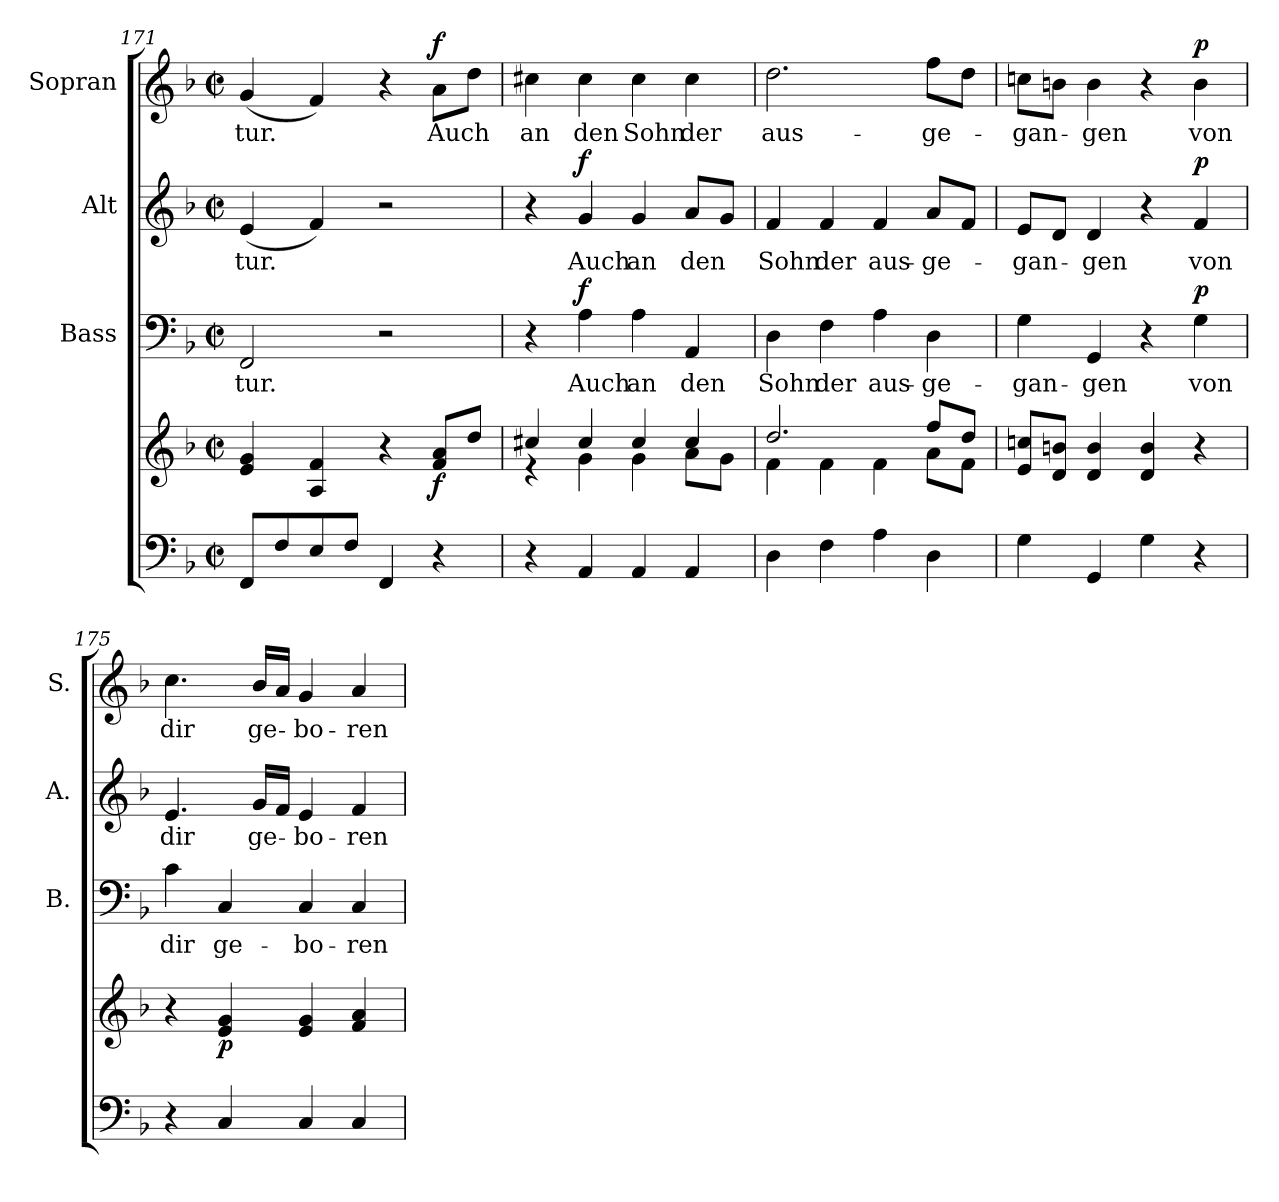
**kern	**kern	**dynam	**kern	**text	**dynam	**kern	**text	**dynam	**kern	**text	**dynam
*part4	*part4	*part4	*part3	*part3	*part3	*part2	*part2	*part2	*part1	*part1	*part1
*staff5	*staff4	*staff4/5	*staff3	*staff3	*staff3	*staff2	*staff2	*staff2	*staff1	*staff1	*staff1
*	*	*	*I"Bass	*	*	*I"Alt	*	*	*I"Sopran	*	*
*	*	*	*I'B.	*	*	*I'A.	*	*	*I'S.	*	*
!!LO:LB:g=z
*clefF4	*clefG2	*	*clefF4	*	*	*clefG2	*	*	*clefG2	*	*
*k[b-]	*k[b-]	*	*k[b-]	*	*	*k[b-]	*	*	*k[b-]	*	*
*F:	*F:	*	*F:	*	*	*F:	*	*	*F:	*	*
*M2/2	*M2/2	*	*M2/2	*	*	*M2/2	*	*	*M2/2	*	*
*met(c|)	*met(c|)	*	*met(c|)	*	*	*met(c|)	*	*	*met(c|)	*	*
=171	=171	=171	=171	=171	=171	=171	=171	=171	=171	=171	=171
!	!	!	!	!LO:LY:b	!	!	!LO:LY:b	!	!	!LO:LY:b	!
8FF/L	4e/ 4g/	.	2FF/	-tur.	.	(<4e/	-tur.	.	(<4g/	-tur.	.
8F/	.	.	.	.	.	.	.	.	.	.	.
8E/	4A/ 4f/	.	.	.	.	4f/)	.	.	4f/)	.	.
8F/J	.	.	.	.	.	.	.	.	.	.	.
4FF/	4r	.	2r	.	.	2r	.	.	4r	.	.
!	!	!LO:DY:b	!	!	!	!	!	!	!	!LO:LY:b	!LO:DY:a
4r	8f/ 8a/L	f	.	.	.	.	.	.	8a\L	Auch	f
.	8dd/J	.	.	.	.	.	.	.	8dd\J	.	.
=172	=172	=172	=172	=172	=172	=172	=172	=172	=172	=172	=172
*	*^	*	*	*	*	*	*	*	*	*	*
!	!	!	!	!	!	!	!	!	!	!	!LO:LY:b	!
4r	4cc#X/	4rd	.	4r	.	.	4r	.	.	4cc#X\	an	.
!	!	!	!	!	!LO:LY:b	!LO:DY:a	!	!LO:LY:b	!LO:DY:a	!	!LO:LY:b	!
4AA/	4cc#/	4g\	.	4A\	Auch	f	4g/	Auch	f	4cc#\	den	.
!	!	!	!	!	!LO:LY:b	!	!	!LO:LY:b	!	!	!LO:LY:b	!
4AA/	4cc#/	4g\	.	4A\	an	.	4g/	an	.	4cc#\	Sohn	.
!	!	!	!	!	!LO:LY:b	!	!	!LO:LY:b	!	!	!LO:LY:b	!
4AA/	4cc#/	8a\L	.	4AA/	den	.	8a/L	den	.	4cc#\	der	.
.	.	8g\J	.	.	.	.	8g/J	.	.	.	.	.
=173	=173	=173	=173	=173	=173	=173	=173	=173	=173	=173	=173	=173
!	!	!	!	!	!LO:LY:b	!	!	!LO:LY:b	!	!	!LO:LY:b	!
4D\	2.dd/	4f\	.	4D\	Sohn	.	4f/	Sohn	.	2.dd\	aus-	.
!	!	!	!	!	!LO:LY:b	!	!	!LO:LY:b	!	!	!	!
4F\	.	4f\	.	4F\	der	.	4f/	der	.	.	.	.
!	!	!	!	!	!LO:LY:b	!	!	!LO:LY:b	!	!	!	!
4A\	.	4f\	.	4A\	aus-	.	4f/	aus-	.	.	.	.
!	!	!	!	!	!LO:LY:b	!	!	!LO:LY:b	!	!	!LO:LY:b	!
4D\	8ff/L	8a\L	.	4D\	-ge-	.	8a/L	-ge-	.	8ff\L	-ge-	.
.	8dd/J	8f\J	.	.	.	.	8f/J	.	.	8dd\J	.	.
=174	=174	=174	=174	=174	=174	=174	=174	=174	=174	=174	=174	=174
!	!	!	!	!	!LO:LY:b	!	!	!LO:LY:b	!	!	!LO:LY:b	!
*	*v	*v	*	*	*	*	*	*	*	*	*	*
4G\	8e/ 8ccn/L	.	4G\	-gan-	.	8e/L	-gan-	.	8ccn\L	-gan-	.
.	8d/ 8bn/J	.	.	.	.	8d/J	.	.	8bn\J	.	.
!	!	!	!	!LO:LY:b	!	!	!LO:LY:b	!	!	!LO:LY:b	!
4GG/	4d/ 4b/	.	4GG/	-gen	.	4d/	-gen	.	4b\	-gen	.
4G\	4d/ 4b/	.	4r	.	.	4r	.	.	4r	.	.
!	!	!	!	!LO:LY:b	!LO:DY:a	!	!LO:LY:b	!LO:DY:a	!	!LO:LY:b	!LO:DY:a
4r	4r	.	4G\	von	p	4f/	von	p	4b\	von	p
=175	=175	=175	=175	=175	=175	=175	=175	=175	=175	=175	=175
!	!	!	!	!LO:LY:b	!	!	!LO:LY:b	!	!	!LO:LY:b	!
4r	4r	.	4c\	dir	.	4.e/	dir	.	4.cc\	dir	.
!	!	!LO:DY:b	!	!LO:LY:b	!	!	!	!	!	!	!
4C/	4e/ 4g/	p	4C/	ge-	.	.	.	.	.	.	.
!	!	!	!	!	!	!	!LO:LY:b	!	!	!LO:LY:b	!
.	.	.	.	.	.	16g/LL	ge-	.	16b-/LL	ge-	.
.	.	.	.	.	.	16f/JJ	.	.	16a/JJ	.	.
!	!	!	!	!LO:LY:b	!	!	!LO:LY:b	!	!	!LO:LY:b	!
4C/	4e/ 4g/	.	4C/	-bo-	.	4e/	-bo-	.	4g/	-bo-	.
!	!	!	!	!LO:LY:b	!	!	!LO:LY:b	!	!	!LO:LY:b	!
4C/	4f/ 4a/	.	4C/	-ren	.	4f/	-ren	.	4a/	-ren	.
=	=	=	=	=	=	=	=	=	=	=	=
*-	*-	*-	*-	*-	*-	*-	*-	*-	*-	*-	*-
